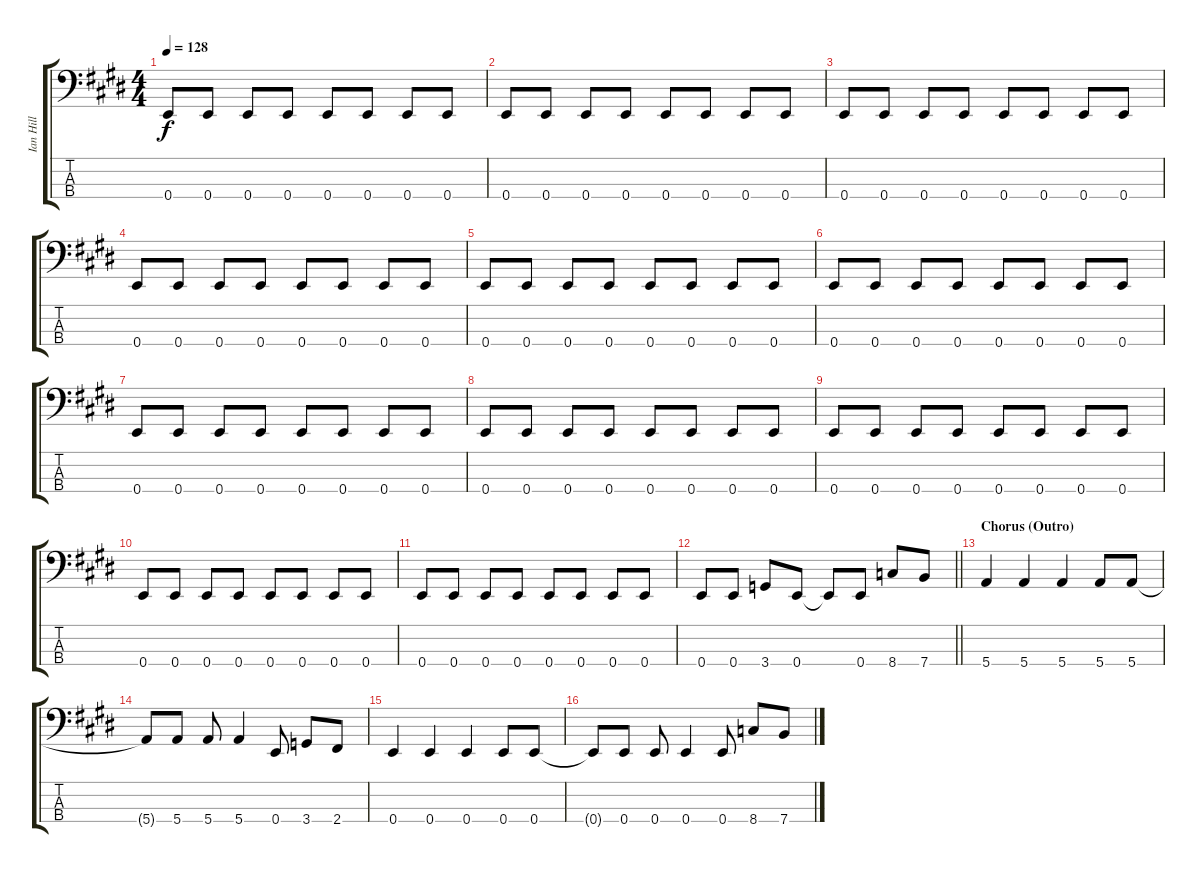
\track ("Ian Hill" "Ian Hill") {instrument electricbasspick}
\staff {score tabs}
\tuning (G2 D2 A1 E1) {hide}
\ts (4 4)
\tempo 128
\clef f4
\ks e
0.4.8{dy f} 0.4.8 0.4.8 0.4.8 0.4.8 0.4.8 0.4.8 0.4.8 |
0.4.8 0.4.8 0.4.8 0.4.8 0.4.8 0.4.8 0.4.8 0.4.8 |
0.4.8 0.4.8 0.4.8 0.4.8 0.4.8 0.4.8 0.4.8 0.4.8 |
0.4.8 0.4.8 0.4.8 0.4.8 0.4.8 0.4.8 0.4.8 0.4.8 |
0.4.8 0.4.8 0.4.8 0.4.8 0.4.8 0.4.8 0.4.8 0.4.8 |
0.4.8 0.4.8 0.4.8 0.4.8 0.4.8 0.4.8 0.4.8 0.4.8 |
0.4.8 0.4.8 0.4.8 0.4.8 0.4.8 0.4.8 0.4.8 0.4.8 |
0.4.8 0.4.8 0.4.8 0.4.8 0.4.8 0.4.8 0.4.8 0.4.8 |
0.4.8 0.4.8 0.4.8 0.4.8 0.4.8 0.4.8 0.4.8 0.4.8 |
0.4.8 0.4.8 0.4.8 0.4.8 0.4.8 0.4.8 0.4.8 0.4.8 |
0.4.8 0.4.8 0.4.8 0.4.8 0.4.8 0.4.8 0.4.8 0.4.8 |
\barLineRight lightlight
0.4.8 0.4.8 3.4.8 0.4.8 0.4{t}.8 0.4.8 8.4.8 7.4.8 |
\section ("" "Chorus (Outro)")
5.4.4 5.4.4 5.4.4 5.4.8 5.4.8 |
5.4{t}.8 5.4.8 5.4.8 5.4.4 0.4.8 3.4.8 2.4.8 |
0.4.4 0.4.4 0.4.4 0.4.8 0.4.8 |
0.4{t}.8 0.4.8 0.4.8 0.4.4 0.4.8 8.4.8 7.4.8
